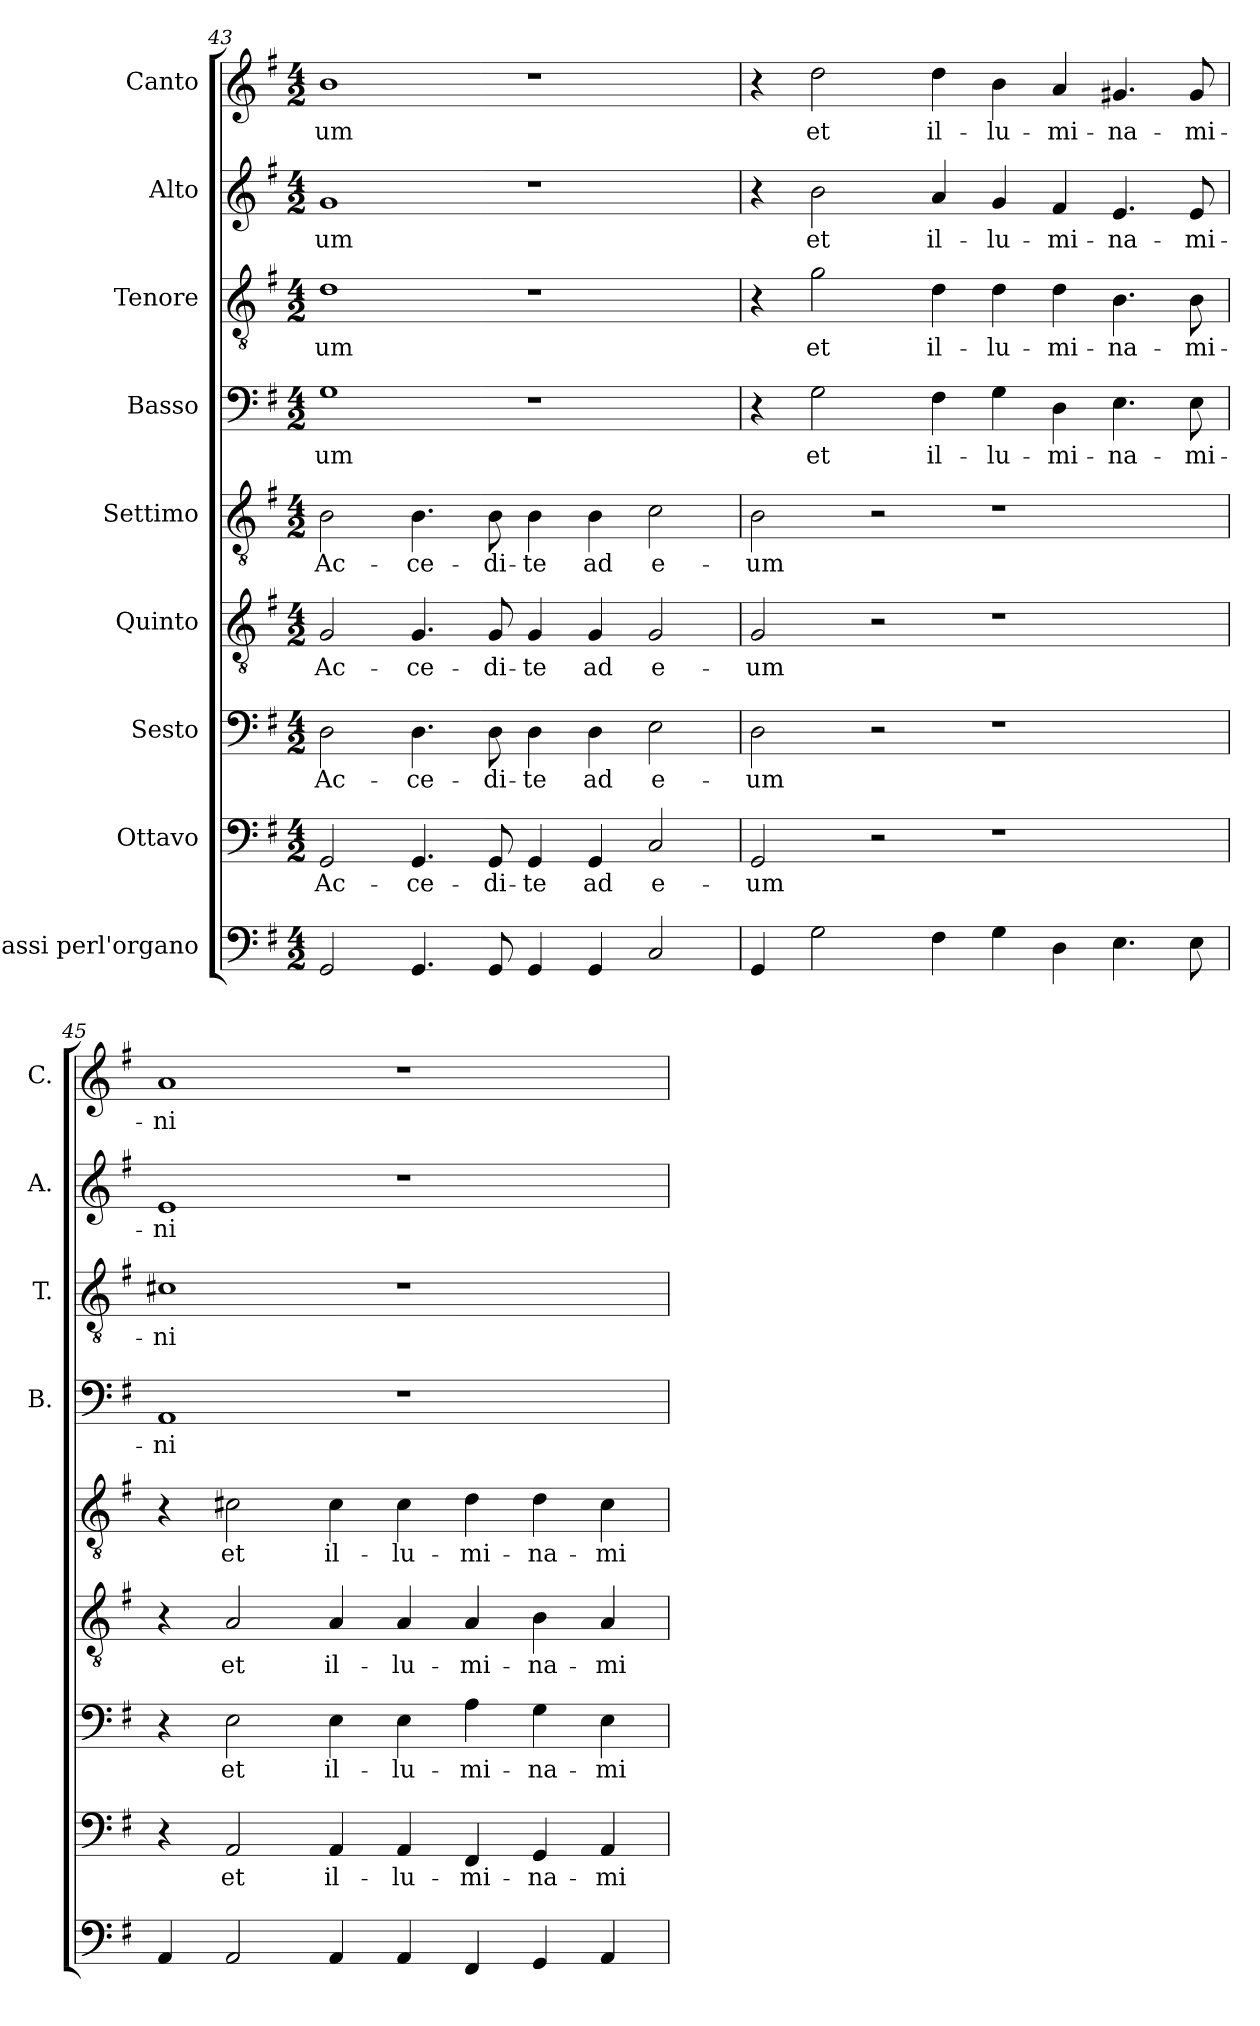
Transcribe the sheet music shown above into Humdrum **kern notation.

**kern	**kern	**text	**kern	**text	**kern	**text	**kern	**text	**kern	**text	**kern	**text	**kern	**text	**kern	**text
*part9	*part8	*part8	*part7	*part7	*part6	*part6	*part5	*part5	*part4	*part4	*part3	*part3	*part2	*part2	*part1	*part1
*staff9	*staff8	*staff8	*staff7	*staff7	*staff6	*staff6	*staff5	*staff5	*staff4	*staff4	*staff3	*staff3	*staff2	*staff2	*staff1	*staff1
*I"Bassi perl'organo	*I"Ottavo	*	*I"Sesto	*	*I"Quinto	*	*I"Settimo	*	*I"Basso	*	*I"Tenore	*	*I"Alto	*	*I"Canto	*
*	*	*	*	*	*	*	*	*	*I'B.	*	*I'T.	*	*I'A.	*	*I'C.	*
*clefF4	*clefF4	*	*clefF4	*	*clefGv2	*	*clefGv2	*	*clefF4	*	*clefGv2	*	*clefG2	*	*clefG2	*
*	*	*	*	*	*ITrd7c12	*	*ITrd7c12	*	*	*	*ITrd7c12	*	*	*	*	*
*k[f#]	*k[f#]	*	*k[f#]	*	*k[f#]	*	*k[f#]	*	*k[f#]	*	*k[f#]	*	*k[f#]	*	*k[f#]	*
*G:	*G:	*	*G:	*	*G:	*	*G:	*	*G:	*	*G:	*	*G:	*	*G:	*
*M4/2	*M4/2	*	*M4/2	*	*M4/2	*	*M4/2	*	*M4/2	*	*M4/2	*	*M4/2	*	*M4/2	*
=43	=43	=43	=43	=43	=43	=43	=43	=43	=43	=43	=43	=43	=43	=43	=43	=43
!	!	!LO:LY:b	!	!LO:LY:b	!	!LO:LY:b	!	!LO:LY:b	!	!LO:LY:b	!	!LO:LY:b	!	!LO:LY:b	!	!LO:LY:b
2GG/	2GG/	Ac-	2D\	Ac-	2GG/	Ac-	2BB\	Ac-	1G	-um	1D	-um	1g	-um	1b	-um
!	!	!LO:LY:b	!	!LO:LY:b	!	!LO:LY:b	!	!LO:LY:b	!	!	!	!	!	!	!	!
4.GG/	4.GG/	-ce-	4.D\	-ce-	4.GG/	-ce-	4.BB\	-ce-	.	.	.	.	.	.	.	.
!	!	!LO:LY:b	!	!LO:LY:b	!	!LO:LY:b	!	!LO:LY:b	!	!	!	!	!	!	!	!
8GG/	8GG/	-di-	8D\	-di-	8GG/	-di-	8BB\	-di-	.	.	.	.	.	.	.	.
!	!	!LO:LY:b	!	!LO:LY:b	!	!LO:LY:b	!	!LO:LY:b	!	!	!	!	!	!	!	!
4GG/	4GG/	-te	4D\	-te	4GG/	-te	4BB\	-te	1r	.	1r	.	1r	.	1r	.
!	!	!LO:LY:b	!	!LO:LY:b	!	!LO:LY:b	!	!LO:LY:b	!	!	!	!	!	!	!	!
4GG/	4GG/	ad	4D\	ad	4GG/	ad	4BB\	ad	.	.	.	.	.	.	.	.
!	!	!LO:LY:b	!	!LO:LY:b	!	!LO:LY:b	!	!LO:LY:b	!	!	!	!	!	!	!	!
2C/	2C/	e-	2E\	e-	2GG/	e-	2C\	e-	.	.	.	.	.	.	.	.
=44	=44	=44	=44	=44	=44	=44	=44	=44	=44	=44	=44	=44	=44	=44	=44	=44
!	!	!LO:LY:b	!	!LO:LY:b	!	!LO:LY:b	!	!LO:LY:b	!	!	!	!	!	!	!	!
4GG/	2GG/	-um	2D\	-um	2GG/	-um	2BB\	-um	4r	.	4r	.	4r	.	4r	.
!	!	!	!	!	!	!	!	!	!	!LO:LY:b	!	!LO:LY:b	!	!LO:LY:b	!	!LO:LY:b
2G\	.	.	.	.	.	.	.	.	2G\	et	2G\	et	2b\	et	2dd\	et
.	2r	.	2r	.	2r	.	2r	.	.	.	.	.	.	.	.	.
!	!	!	!	!	!	!	!	!	!	!LO:LY:b	!	!LO:LY:b	!	!LO:LY:b	!	!LO:LY:b
4F#\	.	.	.	.	.	.	.	.	4F#\	il-	4D\	il-	4a/	il-	4dd\	il-
!	!	!	!	!	!	!	!	!	!	!LO:LY:b	!	!LO:LY:b	!	!LO:LY:b	!	!LO:LY:b
4G\	1r	.	1r	.	1r	.	1r	.	4G\	-lu-	4D\	-lu-	4g/	-lu-	4b\	-lu-
!	!	!	!	!	!	!	!	!	!	!LO:LY:b	!	!LO:LY:b	!	!LO:LY:b	!	!LO:LY:b
4D\	.	.	.	.	.	.	.	.	4D\	-mi-	4D\	-mi-	4f#/	-mi-	4a/	-mi-
!	!	!	!	!	!	!	!	!	!	!LO:LY:b	!	!LO:LY:b	!	!LO:LY:b	!	!LO:LY:b
4.E\	.	.	.	.	.	.	.	.	4.E\	-na-	4.BB\	-na-	4.e/	-na-	4.g#X/	-na-
!	!	!	!	!	!	!	!	!	!	!LO:LY:b	!	!LO:LY:b	!	!LO:LY:b	!	!LO:LY:b
8E\	.	.	.	.	.	.	.	.	8E\	-mi-	8BB\	-mi-	8e/	-mi-	8g#/	-mi-
=45	=45	=45	=45	=45	=45	=45	=45	=45	=45	=45	=45	=45	=45	=45	=45	=45
!	!	!	!	!	!	!	!	!	!	!LO:LY:b	!	!LO:LY:b	!	!LO:LY:b	!	!LO:LY:b
4AA/	4r	.	4r	.	4r	.	4r	.	1AA	-ni	1C#X	-ni	1e	-ni	1a	-ni
!	!	!LO:LY:b	!	!LO:LY:b	!	!LO:LY:b	!	!LO:LY:b	!	!	!	!	!	!	!	!
2AA/	2AA/	et	2E\	et	2AA/	et	2C#X\	et	.	.	.	.	.	.	.	.
!	!	!LO:LY:b	!	!LO:LY:b	!	!LO:LY:b	!	!LO:LY:b	!	!	!	!	!	!	!	!
4AA/	4AA/	il-	4E\	il-	4AA/	il-	4C#\	il-	.	.	.	.	.	.	.	.
!	!	!LO:LY:b	!	!LO:LY:b	!	!LO:LY:b	!	!LO:LY:b	!	!	!	!	!	!	!	!
4AA/	4AA/	-lu-	4E\	-lu-	4AA/	-lu-	4C#\	-lu-	1r	.	1r	.	1r	.	1r	.
!	!	!LO:LY:b	!	!LO:LY:b	!	!LO:LY:b	!	!LO:LY:b	!	!	!	!	!	!	!	!
4FF#/	4FF#/	-mi-	4A\	-mi-	4AA/	-mi-	4D\	-mi-	.	.	.	.	.	.	.	.
!	!	!LO:LY:b	!	!LO:LY:b	!	!LO:LY:b	!	!LO:LY:b	!	!	!	!	!	!	!	!
4GG/	4GG/	-na-	4G\	-na-	4BB\	-na-	4D\	-na-	.	.	.	.	.	.	.	.
!	!	!LO:LY:b	!	!LO:LY:b	!	!LO:LY:b	!	!LO:LY:b	!	!	!	!	!	!	!	!
4AA/	4AA/	-mi-	4E\	-mi-	4AA/	-mi-	4C#\	-mi-	.	.	.	.	.	.	.	.
=	=	=	=	=	=	=	=	=	=	=	=	=	=	=	=	=
*-	*-	*-	*-	*-	*-	*-	*-	*-	*-	*-	*-	*-	*-	*-	*-	*-
